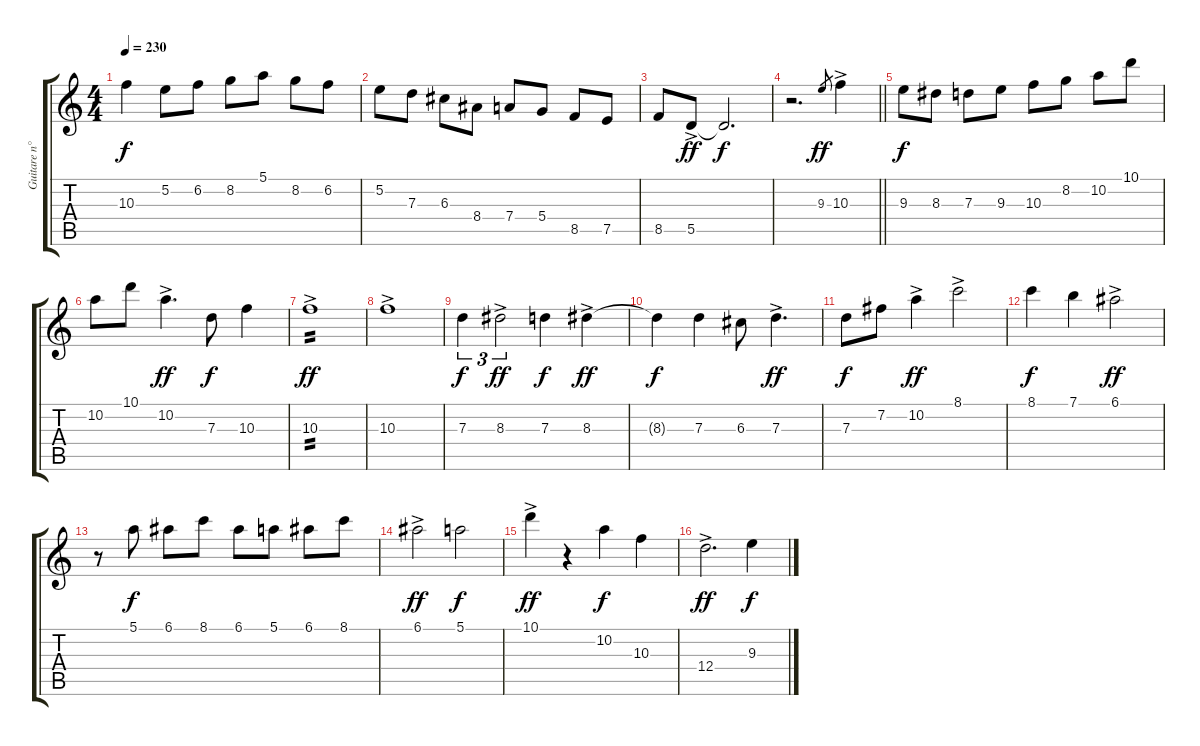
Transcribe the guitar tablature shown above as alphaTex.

\track ("Guitare n°1" "Guitare n°") {instrument acousticguitarsteel}
\staff {score tabs}
\tuning (E4 B3 G3 D3 A2 E2) {hide}
\ts (4 4)
\tempo 230
\clef g2
\ks c
10.3{t}.4{dy f} 5.2.8 6.2.8 8.2.8 5.1.8 8.2.8 6.2.8 |
5.2.8 7.3.8 6.3.8 8.4.8 7.4.8 5.4.8 8.5.8 7.5.8 |
8.5.8 5.5{ac}.8{dy ff} 5.5{t}.2{d dy f} |
\barLineRight lightlight
r.2{d} 9.3.8{gr dy ff} 10.3{ac}.4 |
9.3.8{dy f} 8.3.8 7.3.8 9.3.8 10.3.8 8.2.8 10.2.8 10.1.8 |
10.2.8 10.1.8 10.2{ac}.4{d dy ff} 7.3.8{dy f} 10.3.4 |
10.3{ac}.1{tp 2 dy ff} |
10.3{ac}.1 |
7.3.4{tu (3 2) dy f} 8.3{ac}.2{tu (3 2) dy ff} 7.3.4{dy f} 8.3{ac}.4{dy ff} |
8.3{t}.4{dy f} 7.3.4 6.3.8 7.3{ac}.4{d dy ff} |
7.3.8{dy f} 7.2.8 10.2{ac}.4{dy ff} 8.1{ac}.2 |
8.1.4{dy f} 7.1.4 6.1{ac}.2{dy ff} |
r.8 5.1.8{dy f} 6.1.8 8.1.8 6.1.8 5.1.8 6.1.8 8.1.8 |
6.1{ac}.2{dy ff} 5.1.2{dy f} |
10.1{ac}.4{dy ff} r.4 10.2.4{dy f} 10.3.4 |
12.4{ac}.2{d dy ff} 9.3.4{dy f}
